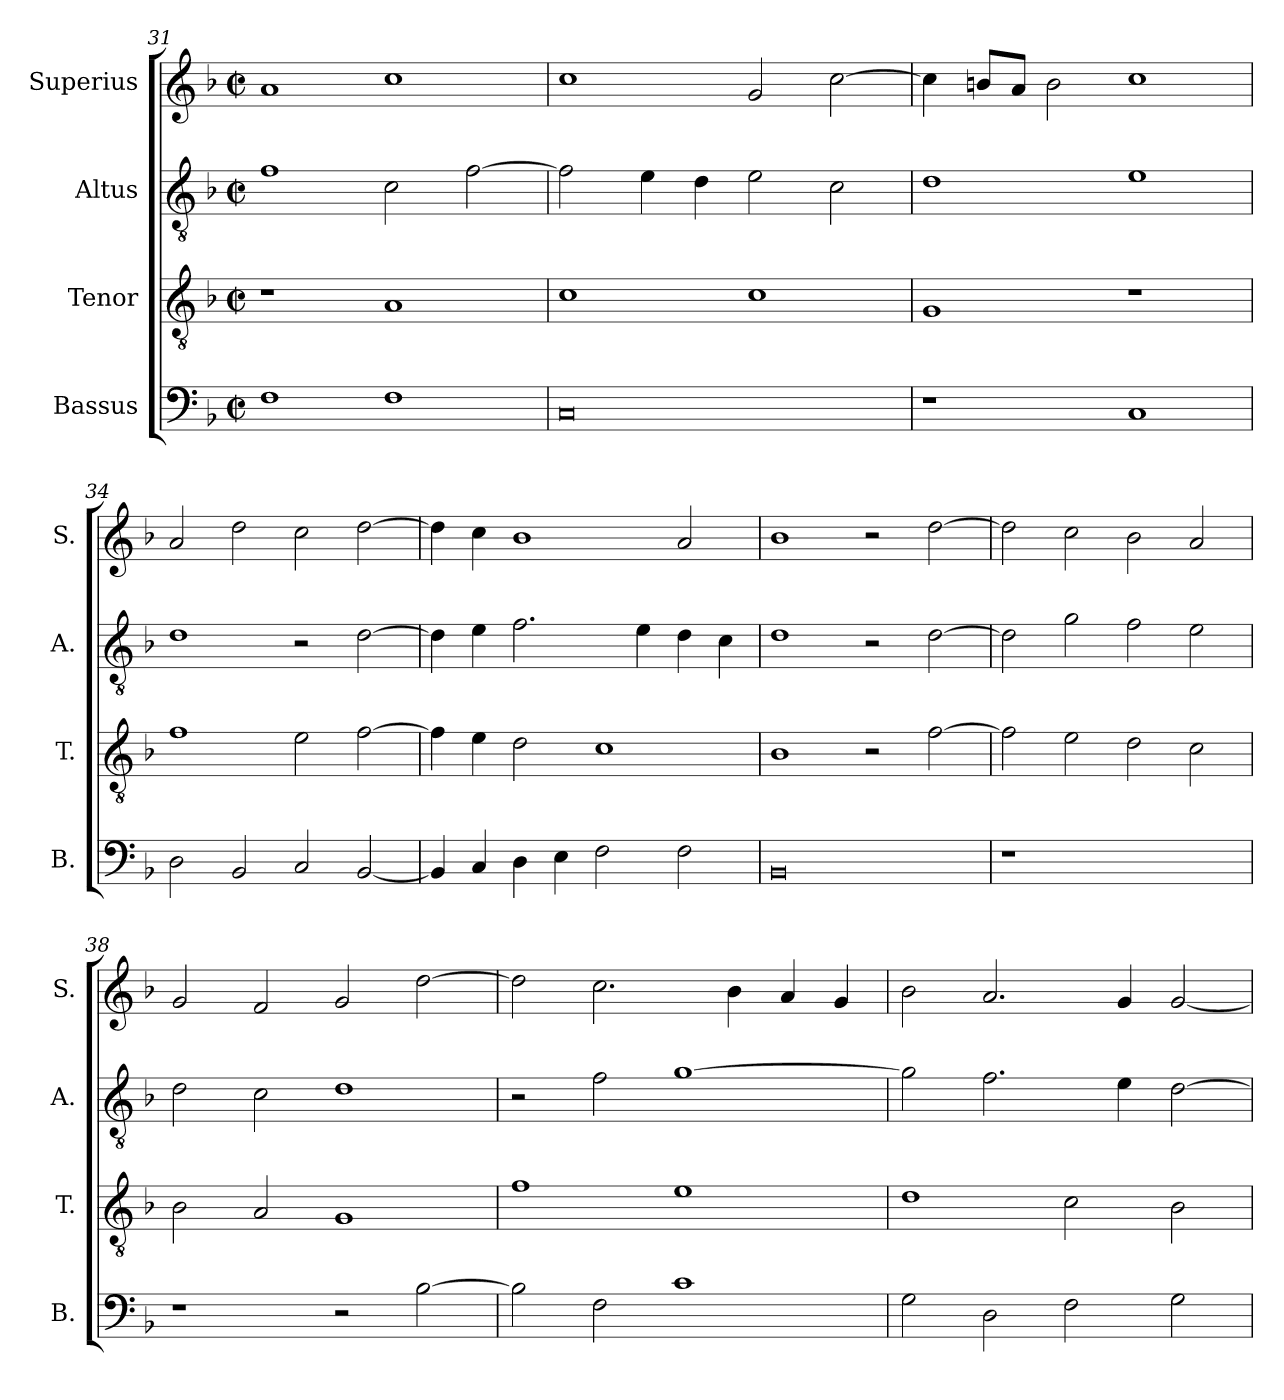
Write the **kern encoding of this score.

**kern	**kern	**kern	**kern
*part4	*part3	*part2	*part1
*staff4	*staff3	*staff2	*staff1
*I"Bassus	*I"Tenor	*I"Altus	*I"Superius
*I'B.	*I'T.	*I'A.	*I'S.
*clefF4	*clefGv2	*clefGv2	*clefG2
*	*ITrd7c12	*ITrd7c12	*
*k[b-]	*k[b-]	*k[b-]	*k[b-]
*F:	*F:	*F:	*F:
*M2/2	*M2/2	*M2/2	*M2/2
*met(c|)	*met(c|)	*met(c|)	*met(c|)
=31	=31	=31	=31
1Fi	1r	1Fi	1ai
1Fi	1AAi	2Ci\	1cci
.	.	[>2Fi\	.
=32	=32	=32	=32
0Ci	1Ci	2Fi\]	1cci
.	.	4Ei\	.
.	.	4Di\	.
.	1Ci	2Ei\	2gi/
.	.	2Ci\	[>2cci\
!!LO:PB:g=z
=33	=33	=33	=33
1r	1GGi	1Di	4cci\]
.	.	.	8bni/L
.	.	.	8ai/J
.	.	.	2bi\
1Ci	1r	1Ei	1cci
=34	=34	=34	=34
2Di\	1Fi	1Di	2ai/
2BB-i/	.	.	2ddi\
2Ci/	2Ei\	2r	2cci\
[<2BB-i/	[>2Fi\	[>2Di\	[>2ddi\
=35	=35	=35	=35
4BB-i/]	4Fi\]	4Di\]	4ddi\]
4Ci/	4Ei\	4Ei\	4cci\
4Di\	2Di\	2.Fi\	1b-i
4Ei\	.	.	.
2Fi\	1Ci	.	.
.	.	4Ei\	.
2Fi\	.	4Di\	2ai/
.	.	4Ci\	.
=36	=36	=36	=36
0BB-i	1BB-i	1Di	1b-i
.	2r	2r	2r
.	[>2Fi\	[>2Di\	[>2ddi\
=37	=37	=37	=37
!LO:N:vis=1	!	!	!
1r	2Fi\]	2Di\]	2ddi\]
.	2Ei\	2Gi\	2cci\
1ryy	2Di\	2Fi\	2b-i\
.	2Ci\	2Ei\	2ai/
!!LO:LB:g=z
=38	=38	=38	=38
1r	2BB-i\	2Di\	2gi/
.	2AAi/	2Ci\	2fi/
2r	1GGi	1Di	2gi/
[>2B-i\	.	.	[>2ddi\
=39	=39	=39	=39
2B-i\]	1Fi	2r	2ddi\]
2Fi\	.	2Fi\	2.cci\
1ci	1Ei	[>1Gi	.
.	.	.	4b-i\
.	.	.	4ai/
.	.	.	4gi/
=40	=40	=40	=40
2Gi\	1Di	2Gi\]	2b-i\
2Di\	.	2.Fi\	2.ai/
2Fi\	2Ci\	.	.
.	.	4Ei\	4gi/
2Gi\	2BB-i\	[>2Di\	[<2gi/
=	=	=	=
*-	*-	*-	*-
